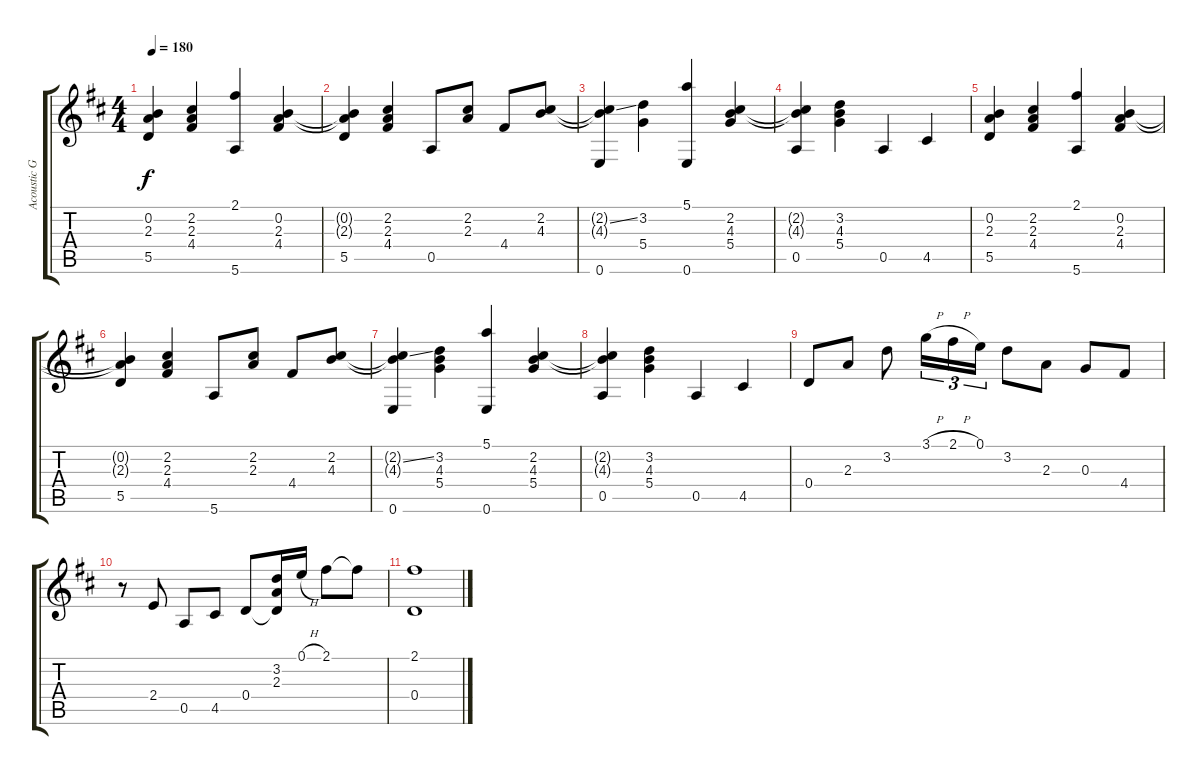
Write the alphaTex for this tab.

\track ("Acoustic Guitar (steel)" "Acoustic G") {instrument acousticguitarsteel}
\staff {score tabs}
\tuning (E4 B3 G3 D3 A2 E2) {hide}
\ts (4 4)
\tempo 180
\clef g2
\ks d
(0.2 2.3 5.5).4{dy f} (2.2 2.3 4.4).4 (2.1 5.6).4 (0.2 2.3 4.4).4 |
(0.2{t} 2.3{t} 5.5).4 (2.2 2.3 4.4).4 0.5.8 (2.2 2.3).8 4.4.8 (2.2 4.3).8 |
(2.2{ss t} 4.3{t} 0.6).4 (3.2 5.4).4 (5.1 0.6).4 (2.2 4.3 5.4).4 |
(2.2{t} 4.3{t} 0.5).4 (3.2 4.3 5.4).4 0.5.4 4.5.4 |
(0.2 2.3 5.5).4 (2.2 2.3 4.4).4 (2.1 5.6).4 (0.2 2.3 4.4).4 |
(0.2{t} 2.3{t} 5.5).4 (2.2 2.3 4.4).4 5.6.8 (2.2 2.3).8 4.4.8 (2.2 4.3).8 |
(2.2{ss t} 4.3{t} 0.6).4 (3.2 4.3 5.4).4 (5.1 0.6).4 (2.2 4.3 5.4).4 |
(2.2{t} 4.3{t} 0.5).4 (3.2 4.3 5.4).4 0.5.4 4.5.4 |
0.4.8 2.3.8 3.2.8 3.1{h}.16{tu (3 2)} 2.1{h}.16{tu (3 2)} 0.1.16{tu (3 2)} 3.2.8 2.3.8 0.3.8 4.4.8 |
r.8 2.4.8 0.5.8 4.5.8 0.4.8 (3.2 2.3 0.4{t}).16 0.1{h}.16 2.1.8 2.1{t}.8 |
(2.1 0.4).1
